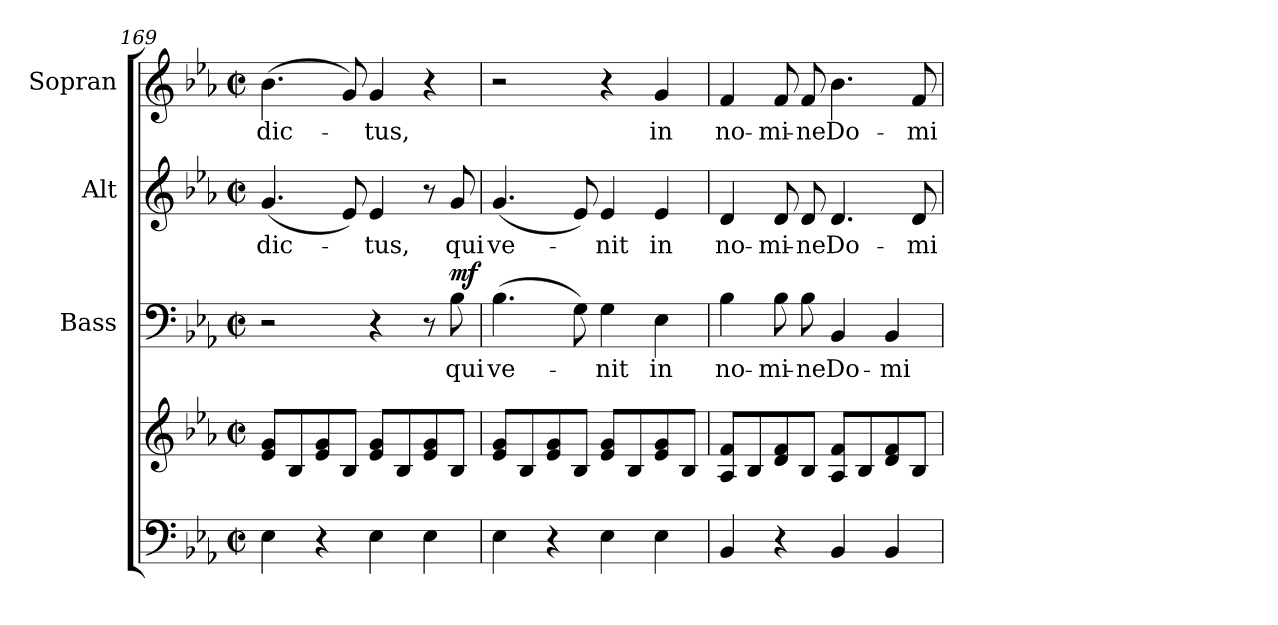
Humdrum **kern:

**kern	**kern	**kern	**text	**dynam	**kern	**text	**kern	**text
*part4	*part4	*part3	*part3	*part3	*part2	*part2	*part1	*part1
*staff5	*staff4	*staff3	*staff3	*staff3	*staff2	*staff2	*staff1	*staff1
*	*	*I"Bass	*	*	*I"Alt	*	*I"Sopran	*
*	*	*I'B.	*	*	*I'A.	*	*I'S.	*
*clefF4	*clefG2	*clefF4	*	*	*clefG2	*	*clefG2	*
*k[b-e-a-]	*k[b-e-a-]	*k[b-e-a-]	*	*	*k[b-e-a-]	*	*k[b-e-a-]	*
*E-:	*E-:	*E-:	*	*	*E-:	*	*E-:	*
*M2/2	*M2/2	*M2/2	*	*	*M2/2	*	*M2/2	*
*met(c|)	*met(c|)	*met(c|)	*	*	*met(c|)	*	*met(c|)	*
=169	=169	=169	=169	=169	=169	=169	=169	=169
!	!	!	!	!	!	!LO:LY:b	!	!LO:LY:b
4E-\	8e-/ 8g/L	2r	.	.	(<4.g/	-dic-	(>4.b-\	-dic-
.	8B-/	.	.	.	.	.	.	.
4r	8e-/ 8g/	.	.	.	.	.	.	.
.	8B-/J	.	.	.	8e-/)	.	8g/)	.
!	!	!	!	!	!	!LO:LY:b	!	!LO:LY:b
4E-\	8e-/ 8g/L	4r	.	.	4e-/	-tus,	4g/	-tus,
.	8B-/	.	.	.	.	.	.	.
4E-\	8e-/ 8g/	8r	.	.	8r	.	4r	.
!	!	!	!LO:LY:b	!LO:DY:a	!	!LO:LY:b	!	!
.	8B-/J	8B-\	qui	mf	8g/	qui	.	.
=170	=170	=170	=170	=170	=170	=170	=170	=170
!	!	!	!LO:LY:b	!	!	!LO:LY:b	!	!
4E-\	8e-/ 8g/L	(>4.B-\	ve-	.	(<4.g/	ve-	2r	.
.	8B-/	.	.	.	.	.	.	.
4r	8e-/ 8g/	.	.	.	.	.	.	.
.	8B-/J	8G\)	.	.	8e-/)	.	.	.
!	!	!	!LO:LY:b	!	!	!LO:LY:b	!	!
4E-\	8e-/ 8g/L	4G\	-nit	.	4e-/	-nit	4r	.
.	8B-/	.	.	.	.	.	.	.
!	!	!	!LO:LY:b	!	!	!LO:LY:b	!	!LO:LY:b
4E-\	8e-/ 8g/	4E-\	in	.	4e-/	in	4g/	in
.	8B-/J	.	.	.	.	.	.	.
=171	=171	=171	=171	=171	=171	=171	=171	=171
!	!	!	!LO:LY:b	!	!	!LO:LY:b	!	!LO:LY:b
4BB-/	8A-/ 8f/L	4B-\	no-	.	4d/	no-	4f/	no-
.	8B-/	.	.	.	.	.	.	.
!	!	!	!LO:LY:b	!	!	!LO:LY:b	!	!LO:LY:b
4r	8d/ 8f/	8B-\	-mi-	.	8d/	-mi-	8f/	-mi-
!	!	!	!LO:LY:b	!	!	!LO:LY:b	!	!LO:LY:b
.	8B-/J	8B-\	-ne	.	8d/	-ne	8f/	-ne
!	!	!	!LO:LY:b	!	!	!LO:LY:b	!	!LO:LY:b
4BB-/	8A-/ 8f/L	4BB-/	Do-	.	4.d/	Do-	4.b-\	Do-
.	8B-/	.	.	.	.	.	.	.
!	!	!	!LO:LY:b	!	!	!	!	!
4BB-/	8d/ 8f/	4BB-/	-mi-	.	.	.	.	.
!	!	!	!	!	!	!LO:LY:b	!	!LO:LY:b
.	8B-/J	.	.	.	8d/	-mi-	8f/	-mi-
=	=	=	=	=	=	=	=	=
*-	*-	*-	*-	*-	*-	*-	*-	*-
